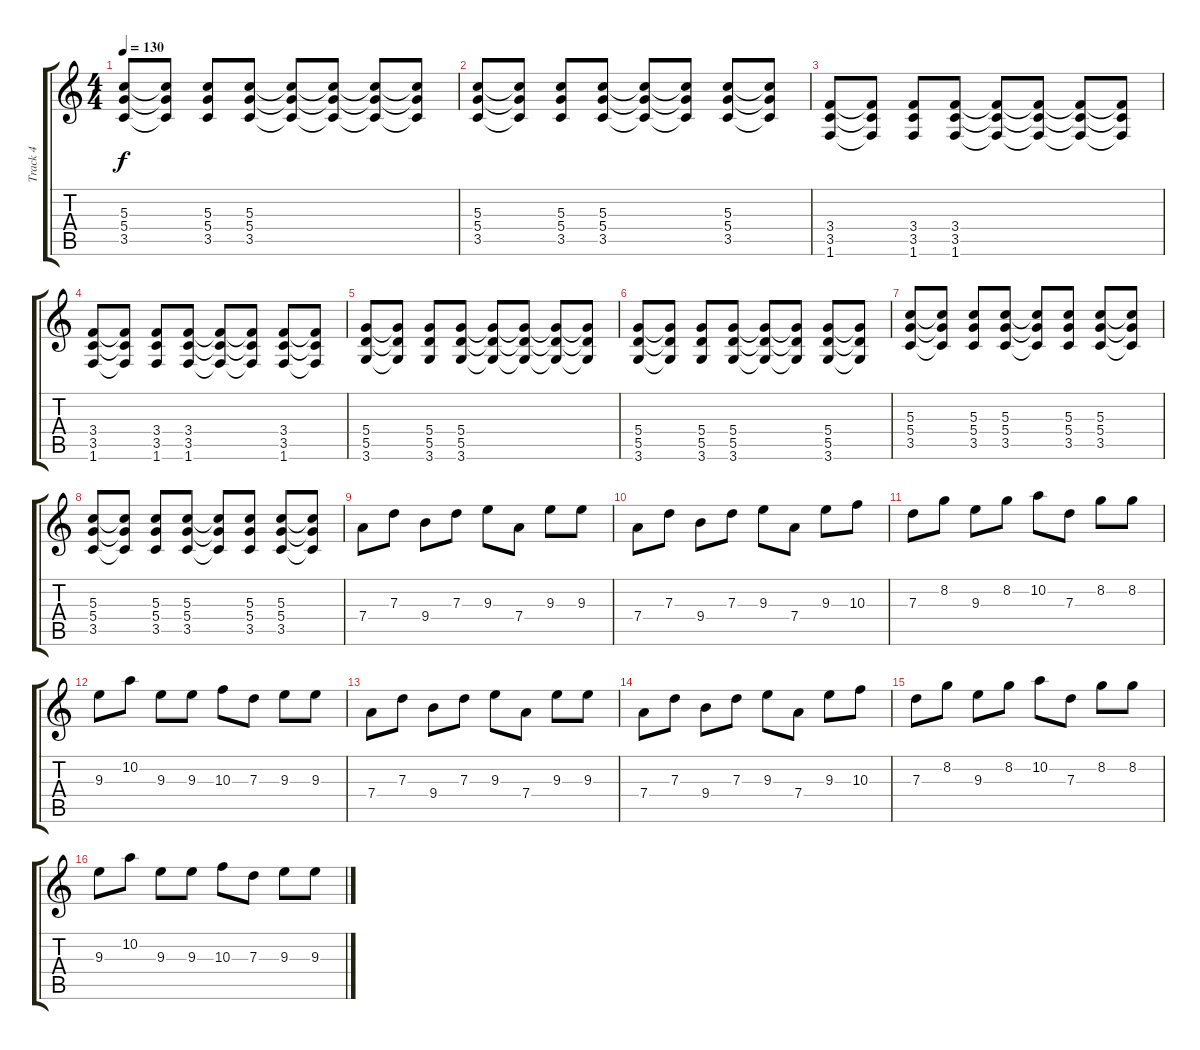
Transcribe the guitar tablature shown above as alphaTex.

\track ("Track 4" "Track 4") {instrument overdrivenguitar}
\staff {score tabs}
\tuning (E4 B3 G3 D3 A2 E2) {hide}
\ts (4 4)
\tempo 130
\clef g2
\ks c
(5.3 5.4 3.5).8{dy f} (5.3{t} 5.4{t} 3.5{t}).8 (5.3 5.4 3.5).8 (5.3 5.4 3.5).8 (5.3{t} 5.4{t} 3.5{t}).8 (5.3{t} 5.4{t} 3.5{t}).8 (5.3{t} 5.4{t} 3.5{t}).8 (5.3{t} 5.4{t} 3.5{t}).8 |
(5.3 5.4 3.5).8 (5.3{t} 5.4{t} 3.5{t}).8 (5.3 5.4 3.5).8 (5.3 5.4 3.5).8 (5.3{t} 5.4{t} 3.5{t}).8 (5.3{t} 5.4{t} 3.5{t}).8 (5.3 5.4 3.5).8 (5.3{t} 5.4{t} 3.5{t}).8 |
(3.4 3.5 1.6).8 (3.4{t} 3.5{t} 1.6{t}).8 (3.4 3.5 1.6).8 (3.4 3.5 1.6).8 (3.4{t} 3.5{t} 1.6{t}).8 (3.4{t} 3.5{t} 1.6{t}).8 (3.4{t} 3.5{t} 1.6{t}).8 (3.4{t} 3.5{t} 1.6{t}).8 |
(3.4 3.5 1.6).8 (3.4{t} 3.5{t} 1.6{t}).8 (3.4 3.5 1.6).8 (3.4 3.5 1.6).8 (3.4{t} 3.5{t} 1.6{t}).8 (3.4{t} 3.5{t} 1.6{t}).8 (3.4 3.5 1.6).8 (3.4{t} 3.5{t} 1.6{t}).8 |
(5.4 5.5 3.6).8 (5.4{t} 5.5{t} 3.6{t}).8 (5.4 5.5 3.6).8 (5.4 5.5 3.6).8 (5.4{t} 5.5{t} 3.6{t}).8 (5.4{t} 5.5{t} 3.6{t}).8 (5.4{t} 5.5{t} 3.6{t}).8 (5.4{t} 5.5{t} 3.6{t}).8 |
(5.4 5.5 3.6).8 (5.4{t} 5.5{t} 3.6{t}).8 (5.4 5.5 3.6).8 (5.4 5.5 3.6).8 (5.4{t} 5.5{t} 3.6{t}).8 (5.4{t} 5.5{t} 3.6{t}).8 (5.4 5.5 3.6).8 (5.4{t} 5.5{t} 3.6{t}).8 |
(5.3 5.4 3.5).8 (5.3{t} 5.4{t} 3.5{t}).8 (5.3 5.4 3.5).8 (5.3 5.4 3.5).8 (5.3{t} 5.4{t} 3.5{t}).8 (5.3 5.4 3.5).8 (5.3 5.4 3.5).8 (5.3{t} 5.4{t} 3.5{t}).8 |
(5.3 5.4 3.5).8 (5.3{t} 5.4{t} 3.5{t}).8 (5.3 5.4 3.5).8 (5.3 5.4 3.5).8 (5.3{t} 5.4{t} 3.5{t}).8 (5.3 5.4 3.5).8 (5.3 5.4 3.5).8 (5.3{t} 5.4{t} 3.5{t}).8 |
7.4.8 7.3.8 9.4.8 7.3.8 9.3.8 7.4.8 9.3.8 9.3.8 |
7.4.8 7.3.8 9.4.8 7.3.8 9.3.8 7.4.8 9.3.8 10.3.8 |
7.3.8 8.2.8 9.3.8 8.2.8 10.2.8 7.3.8 8.2.8 8.2.8 |
9.3.8 10.2.8 9.3.8 9.3.8 10.3.8 7.3.8 9.3.8 9.3.8 |
7.4.8 7.3.8 9.4.8 7.3.8 9.3.8 7.4.8 9.3.8 9.3.8 |
7.4.8 7.3.8 9.4.8 7.3.8 9.3.8 7.4.8 9.3.8 10.3.8 |
7.3.8 8.2.8 9.3.8 8.2.8 10.2.8 7.3.8 8.2.8 8.2.8 |
9.3.8 10.2.8 9.3.8 9.3.8 10.3.8 7.3.8 9.3.8 9.3.8
